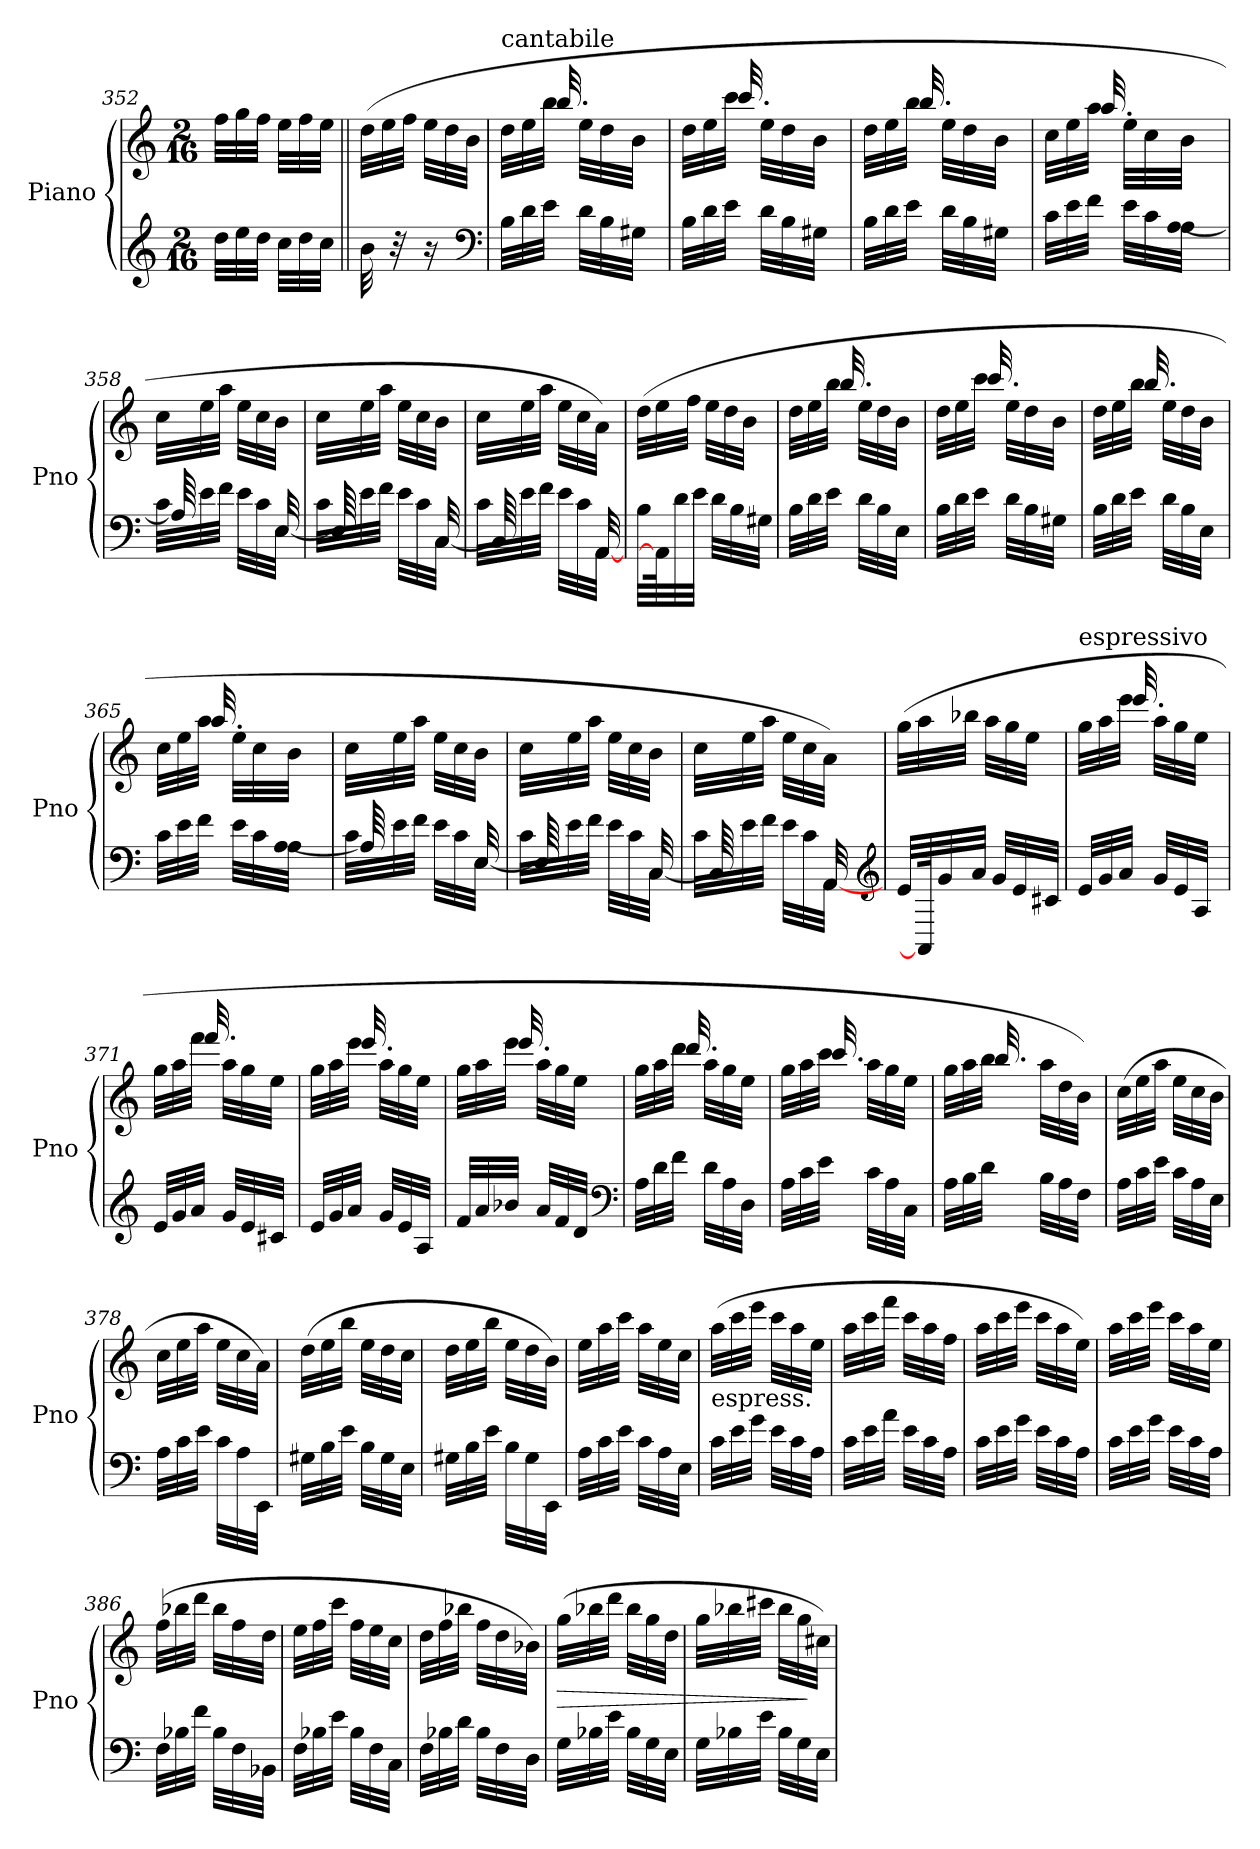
**kern	**kern	**dynam
*part1	*part1	*part1
*staff2	*staff1	*staff1/2
*I"Piano	*	*
*I'Pno	*	*
!!LO:PB:g=z
*clefG2	*clefG2	*
*k[]	*k[]	*
*C:	*C:	*
*M2/16	*M2/16	*
*Xtuplet	*Xtuplet	*
=352	=352	=352
48dd\LLL	48ff\LLL	.
48ee\	48gg\	.
48dd\JJJ	48ff\JJJ	.
48cc\LLL	48ee\LLL	.
48dd\	48ff\	.
48cc\JJJ	48ee\JJJ	.
=353||	=353||	=353||
32b\	(48dd\LLL	.
.	48ee\	.
32r	.	.
.	48ff\JJJ	.
16r	48ee\LLL	.
.	48dd\	.
.	48b\JJJ	.
*clefF4	*	*
=354	=354	=354
*	*^	*
!	!LO:TX:a:t=cantabile	!	!
48B\LLL	48dd\LLL	24ryy	.
48d\	48ee\	.	.
48e\JJJ	48bb\JJJ	48.bb/	.
48d\LLL	48ee\LLL	.	.
.	.	96%5ryy	.
48B\	48dd\	.	.
48G#X\JJJ	48b\JJJ	.	.
=355	=355	=355	=355
48B\LLL	48dd\LLL	24ryy	.
48d\	48ee\	.	.
48e\JJJ	48ccc\JJJ	48.ccc/	.
48d\LLL	48ee\LLL	.	.
.	.	96%5ryy	.
48B\	48dd\	.	.
48G#X\JJJ	48b\JJJ	.	.
=356	=356	=356	=356
48B\LLL	48dd\LLL	24ryy	.
48d\	48ee\	.	.
48e\JJJ	48bb\JJJ	48.bb/	.
48d\LLL	48ee\LLL	.	.
.	.	96%5ryy	.
48B\	48dd\	.	.
48G#X\JJJ	48b\JJJ	.	.
!!LO:PB:g=z	!!
=357	=357	=357	=357
*^	*	*	*
48c\LLL	48%5ryy	48cc\LLL	24ryy	.
48e\	.	48ee\	.	.
48f\JJJ	.	48aa\JJJ	48.aa/	.
48e\LLL	.	48ee\LLL	.	.
.	.	.	96%5ryy	.
48c\	.	48cc\	.	.
48A\JJJ	[48A/	48b\JJJ	.	.
*	*	*v	*v	*
=358	=358	=358	=358
48c\LLL	96A/]	48cc\LLL	.
.	16.ryy	.	.
48e\	.	48ee\	.
48f\JJJ	.	48aa\JJJ	.
48e\LLL	.	48ee\LLL	.
48c\	.	48cc\	.
48E\JJJ	[48E/	48b\JJJ	.
=359	=359	=359	=359
48c\LLL	96E/]	48cc\LLL	.
.	16.ryy	.	.
48e\	.	48ee\	.
48f\JJJ	.	48aa\JJJ	.
48e\LLL	.	48ee\LLL	.
48c\	.	48cc\	.
48C\JJJ	[48C/	48b\JJJ	.
=360	=360	=360	=360
48c\LLL	96C/]	48cc\LLL	.
.	16.ryy	.	.
48e\	.	48ee\	.
48f\JJJ	.	48aa\JJJ	.
48e\LLL	.	48ee\LLL	.
48c\	.	48cc\	.
48AA\JJJ	[48AA/	48a\JJJ)	.
*v	*v	*	*
=361	=361	=361
48B\LLL	(48dd\LLL	.
96AA/]	48ee\	.
48d\	.	.
.	48ff\JJJ	.
48e\JJJ	.	.
.	48ee\LLL	.
48d\LLL	.	.
.	48dd\	.
48B\	.	.
.	48b\JJJ	.
48G#X\JJJ	.	.
.	96ryy	.
!!LO:PB:g=z
=362	=362	=362
*	*^	*
48B\LLL	48dd\LLL	24ryy	.
48d\	48ee\	.	.
48e\JJJ	48bb\JJJ	48.bb/	.
48d\LLL	48ee\LLL	.	.
.	.	96%5ryy	.
48B\	48dd\	.	.
48E\JJJ	48b\JJJ	.	.
=363	=363	=363	=363
48B\LLL	48dd\LLL	24ryy	.
48d\	48ee\	.	.
48e\JJJ	48ccc\JJJ	48.ccc/	.
48d\LLL	48ee\LLL	.	.
.	.	96%5ryy	.
48B\	48dd\	.	.
48G#X\JJJ	48b\JJJ	.	.
!!LO:PB:g=z	!!
=364	=364	=364	=364
48B\LLL	48dd\LLL	24ryy	.
48d\	48ee\	.	.
48e\JJJ	48bb\JJJ	48.bb/	.
48d\LLL	48ee\LLL	.	.
.	.	96%5ryy	.
48B\	48dd\	.	.
48E\JJJ	48b\JJJ	.	.
=365	=365	=365	=365
*^	*	*	*
48c\LLL	48%5ryy	48cc\LLL	24ryy	.
48e\	.	48ee\	.	.
48f\JJJ	.	48aa\JJJ	48.aa/	.
48e\LLL	.	48ee\LLL	.	.
.	.	.	96%5ryy	.
48c\	.	48cc\	.	.
48A\JJJ	[48A/	48b\JJJ	.	.
*	*	*v	*v	*
=366	=366	=366	=366
48c\LLL	96A/]	48cc\LLL	.
.	16.ryy	.	.
48e\	.	48ee\	.
48f\JJJ	.	48aa\JJJ	.
48e\LLL	.	48ee\LLL	.
48c\	.	48cc\	.
48E\JJJ	[48E/	48b\JJJ	.
=367	=367	=367	=367
48c\LLL	96E/]	48cc\LLL	.
.	16.ryy	.	.
48e\	.	48ee\	.
48f\JJJ	.	48aa\JJJ	.
48e\LLL	.	48ee\LLL	.
48c\	.	48cc\	.
48C\JJJ	[48C/	48b\JJJ	.
!!LO:PB:g=z
=368	=368	=368	=368
48c\LLL	96C/]	48cc\LLL	.
.	16.ryy	.	.
48e\	.	48ee\	.
48f\JJJ	.	48aa\JJJ	.
48e\LLL	.	48ee\LLL	.
48c\	.	48cc\	.
48AA\JJJ	[48AA/	48a\JJJ)	.
*v	*v	*	*
*clefG2	*	*
=369	=369	=369
48e/LLL	(48gg\LLL	.
96AA/]	48aa\	.
48g/	.	.
.	48bb-X\JJJ	.
48a/JJJ	.	.
.	48aa\LLL	.
48g/LLL	.	.
.	48gg\	.
48e/	.	.
.	48ee\JJJ	.
48c#X/JJJ	.	.
.	96ryy	.
!!LO:PB:g=z
=370	=370	=370
*	*^	*
!	!LO:TX:a:t=espressivo	!	!
48e/LLL	48gg\LLL	24ryy	.
48g/	48aa\	.	.
48a/JJJ	48eee\JJJ	48.eee/	.
48g/LLL	48aa\LLL	.	.
.	.	96%5ryy	.
48e/	48gg\	.	.
48A/JJJ	48ee\JJJ	.	.
=371	=371	=371	=371
48e/LLL	48gg\LLL	24ryy	.
48g/	48aa\	.	.
48a/JJJ	48fff\JJJ	48.fff/	.
48g/LLL	48aa\LLL	.	.
.	.	96%5ryy	.
48e/	48gg\	.	.
48c#X/JJJ	48ee\JJJ	.	.
=372	=372	=372	=372
48e/LLL	48gg\LLL	24ryy	.
48g/	48aa\	.	.
48a/JJJ	48eee\JJJ	48.eee/	.
48g/LLL	48aa\LLL	.	.
.	.	96%5ryy	.
48e/	48gg\	.	.
48A/JJJ	48ee\JJJ	.	.
=373	=373	=373	=373
48f/LLL	48gg\LLL	24ryy	.
48a/	48aa\	.	.
48b-X/JJJ	48eee\JJJ	48.eee/	.
48a/LLL	48aa\LLL	.	.
.	.	96%5ryy	.
48f/	48gg\	.	.
48d/JJJ	48ee\JJJ	.	.
*clefF4	*	*	*
!!LO:PB:g=z	!!
=374	=374	=374	=374
48A\LLL	48gg\LLL	24ryy	.
48d\	48aa\	.	.
48f\JJJ	48ddd\JJJ	48.ddd/	.
48d\LLL	48aa\LLL	.	.
.	.	96%5ryy	.
48A\	48gg\	.	.
48D\JJJ	48ee\JJJ	.	.
=375	=375	=375	=375
48A\LLL	48gg\LLL	24ryy	.
48c\	48aa\	.	.
48e\JJJ	48ccc\JJJ	48.ccc/	.
48c\LLL	48aa\LLL	.	.
.	.	96%5ryy	.
48A\	48gg\	.	.
48C\JJJ	48ee\JJJ	.	.
!!LO:PB:g=z	!!
=376	=376	=376	=376
48A\LLL	48gg\LLL	24ryy	.
48B\	48aa\	.	.
48d\JJJ	48bb\JJJ	48.bb/	.
48B\LLL	48aa\LLL	.	.
.	.	96%5ryy	.
48A\	48dd\	.	.
48F\JJJ	48b\JJJ)	.	.
*	*v	*v	*
=377	=377	=377
48A\LLL	(48cc\LLL	.
48c\	48ee\	.
48e\JJJ	48aa\JJJ	.
48c\LLL	48ee\LLL	.
48A\	48cc\	.
48E\JJJ	48b\JJJ	.
=378	=378	=378
48A\LLL	48cc\LLL	.
48c\	48ee\	.
48e\JJJ	48aa\JJJ	.
48c\LLL	48ee\LLL	.
48A\	48cc\	.
48EE\JJJ	48a\JJJ)	.
=379	=379	=379
48G#X\LLL	(48dd\LLL	.
48B\	48ee\	.
48e\JJJ	48bb\JJJ	.
48B\LLL	48ee\LLL	.
48G#\	48dd\	.
48E\JJJ	48cc\JJJ	.
!!LO:PB:g=z
=380	=380	=380
48G#X\LLL	48dd\LLL	.
48B\	48ee\	.
48e\JJJ	48bb\JJJ	.
48B\LLL	48ee\LLL	.
48G#\	48dd\	.
48EE\JJJ	48b\JJJ)	.
=381	=381	=381
48A\LLL	48ee\LLL	.
48c\	48aa\	.
48e\JJJ	48ccc\JJJ	.
48c\LLL	48aa\LLL	.
48A\	48ee\	.
48E\JJJ	48cc\JJJ	.
!!LO:PB:g=z
=382	=382	=382
!	!LO:TX:b:t=espress.	!
48c\LLL	(48aa\LLL	.
48e\	48ccc\	.
48g\JJJ	48eee\JJJ	.
48e\LLL	48ccc\LLL	.
48c\	48aa\	.
48A\JJJ	48ee\JJJ	.
=383	=383	=383
48c\LLL	48aa\LLL	.
48e\	48ccc\	.
48a\JJJ	48fff\JJJ	.
48e\LLL	48ccc\LLL	.
48c\	48aa\	.
48A\JJJ	48ff\JJJ	.
=384	=384	=384
48c\LLL	48aa\LLL	.
48e\	48ccc\	.
48g\JJJ	48eee\JJJ	.
48e\LLL	48ccc\LLL	.
48c\	48aa\	.
48A\JJJ	48ee\JJJ)	.
=385	=385	=385
48c\LLL	48aa\LLL	.
48e\	48ccc\	.
48g\JJJ	48eee\JJJ	.
48e\LLL	48ccc\LLL	.
48c\	48aa\	.
48A\JJJ	48ee\JJJ	.
!!LO:PB:g=z
=386	=386	=386
48F\LLL	(48ff\LLL	.
48B-X\	48bb-X\	.
48f\JJJ	48ddd\JJJ	.
48B-\LLL	48bb-\LLL	.
48F\	48ff\	.
48BB-X\JJJ	48dd\JJJ	.
=387	=387	=387
48F\LLL	48ee\LLL	.
48B-X\	48ff\	.
48e\JJJ	48ccc\JJJ	.
48B-\LLL	48ff\LLL	.
48F\	48ee\	.
48C\JJJ	48cc\JJJ	.
=388	=388	=388
48F\LLL	48dd\LLL	.
48B-X\	48ff\	.
48d\JJJ	48bb-X\JJJ	.
48B-\LLL	48ff\LLL	.
48F\	48dd\	.
48D\JJJ	48b-X\JJJ)	.
=389	=389	=389
!	!	!LO:HP:b
48G\LLL	(48gg\LLL	>
48B-X\	48bb-X\	.
48e\JJJ	48ddd\JJJ	.
48B-\LLL	48bb-\LLL	.
48G\	48gg\	.
48E\JJJ	48dd\JJJ	.
=390	=390	=390
48G\LLL	48gg\LLL	.
48B-X\	48bb-X\	.
48e\JJJ	48ccc#X\JJJ	.
48B-\LLL	48bb-\LLL	.
48G\	48gg\	.
48E\JJJ	48cc#X\JJJ)	]
=	=	=
*-	*-	*-
